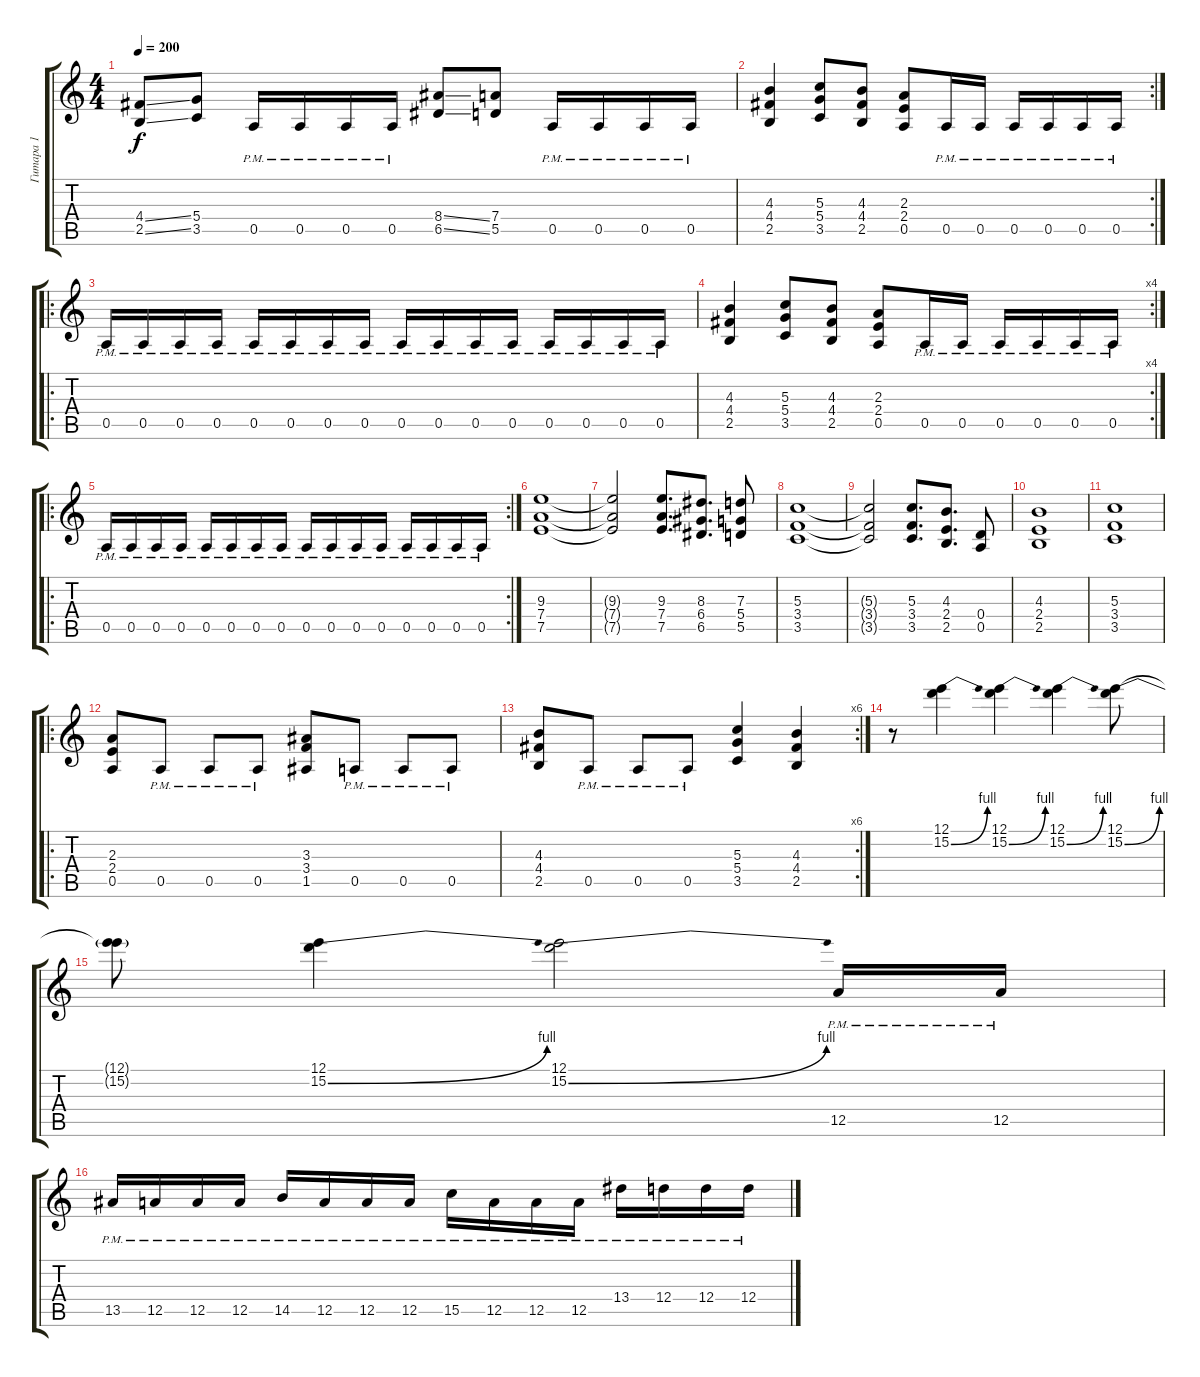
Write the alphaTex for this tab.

\track ("Гитара 1" "Гитара 1") {instrument distortionguitar}
\staff {score tabs}
\tuning (E4 B3 G3 D3 A2 E2) {hide}
\ts (4 4)
\tempo 200
\clef g2
\ks c
(4.4{ss} 2.5{ss}).8{dy f} (5.4 3.5).8 0.5{pm}.16 0.5{pm}.16 0.5{pm}.16 0.5{pm}.16 (8.4{ss} 6.5{ss}).8 (7.4 5.5).8 0.5{pm}.16 0.5{pm}.16 0.5{pm}.16 0.5{pm}.16 |
\rc 2
(4.3 4.4 2.5).4 (5.3 5.4 3.5).8 (4.3 4.4 2.5).8 (2.3 2.4 0.5).8 0.5{pm}.16 0.5{pm}.16 0.5{pm}.16 0.5{pm}.16 0.5{pm}.16 0.5{pm}.16 |
\ro
0.5{pm}.16 0.5{pm}.16 0.5{pm}.16 0.5{pm}.16 0.5{pm}.16 0.5{pm}.16 0.5{pm}.16 0.5{pm}.16 0.5{pm}.16 0.5{pm}.16 0.5{pm}.16 0.5{pm}.16 0.5{pm}.16 0.5{pm}.16 0.5{pm}.16 0.5{pm}.16 |
\rc 4
(4.3 4.4 2.5).4 (5.3 5.4 3.5).8 (4.3 4.4 2.5).8 (2.3 2.4 0.5).8 0.5{pm}.16 0.5{pm}.16 0.5{pm}.16 0.5{pm}.16 0.5{pm}.16 0.5{pm}.16 |
\ro
\rc 2
0.5{pm}.16 0.5{pm}.16 0.5{pm}.16 0.5{pm}.16 0.5{pm}.16 0.5{pm}.16 0.5{pm}.16 0.5{pm}.16 0.5{pm}.16 0.5{pm}.16 0.5{pm}.16 0.5{pm}.16 0.5{pm}.16 0.5{pm}.16 0.5{pm}.16 0.5{pm}.16 |
(9.3 7.4 7.5).1 |
(9.3{t} 7.4{t} 7.5{t}).2 (9.3 7.4 7.5).8{d} (8.3 6.4 6.5).8{d} (7.3 5.4 5.5).8 |
(5.3 3.4 3.5).1 |
(5.3{t} 3.4{t} 3.5{t}).2 (5.3 3.4 3.5).8{d} (4.3 2.4 2.5).8{d} (0.4 0.5).8 |
(4.3 2.4 2.5).1 |
(5.3 3.4 3.5).1 |
\ro
(2.3 2.4 0.5).8 0.5{pm}.8 0.5{pm}.8 0.5{pm}.8 (3.3 3.4 1.5).8 0.5{pm}.8 0.5{pm}.8 0.5{pm}.8 |
\rc 6
(4.3 4.4 2.5).8 0.5{pm}.8 0.5{pm}.8 0.5{pm}.8 (5.3 5.4 3.5).4 (4.3 4.4 2.5).4 |
r.8 (12.1 15.2{be (bend 0 0 60 4)}).4 (12.1 15.2{be (bend 0 0 60 4)}).4 (12.1 15.2{be (bend 0 0 60 4)}).4 (12.1 15.2{be (bend 0 0 60 4)}).8 |
(12.1{t} 15.2{t}).8 (12.1 15.2{be (bend 0 0 60 4)}).4 (12.1 15.2{be (bend 0 0 60 4)}).2 12.5{pm}.16 12.5{pm}.16 |
13.5{pm}.16 12.5{pm}.16 12.5{pm}.16 12.5{pm}.16 14.5{pm}.16 12.5{pm}.16 12.5{pm}.16 12.5{pm}.16 15.5{pm}.16 12.5{pm}.16 12.5{pm}.16 12.5{pm}.16 13.4{pm}.16 12.4{pm}.16 12.4{pm}.16 12.4{pm}.16
